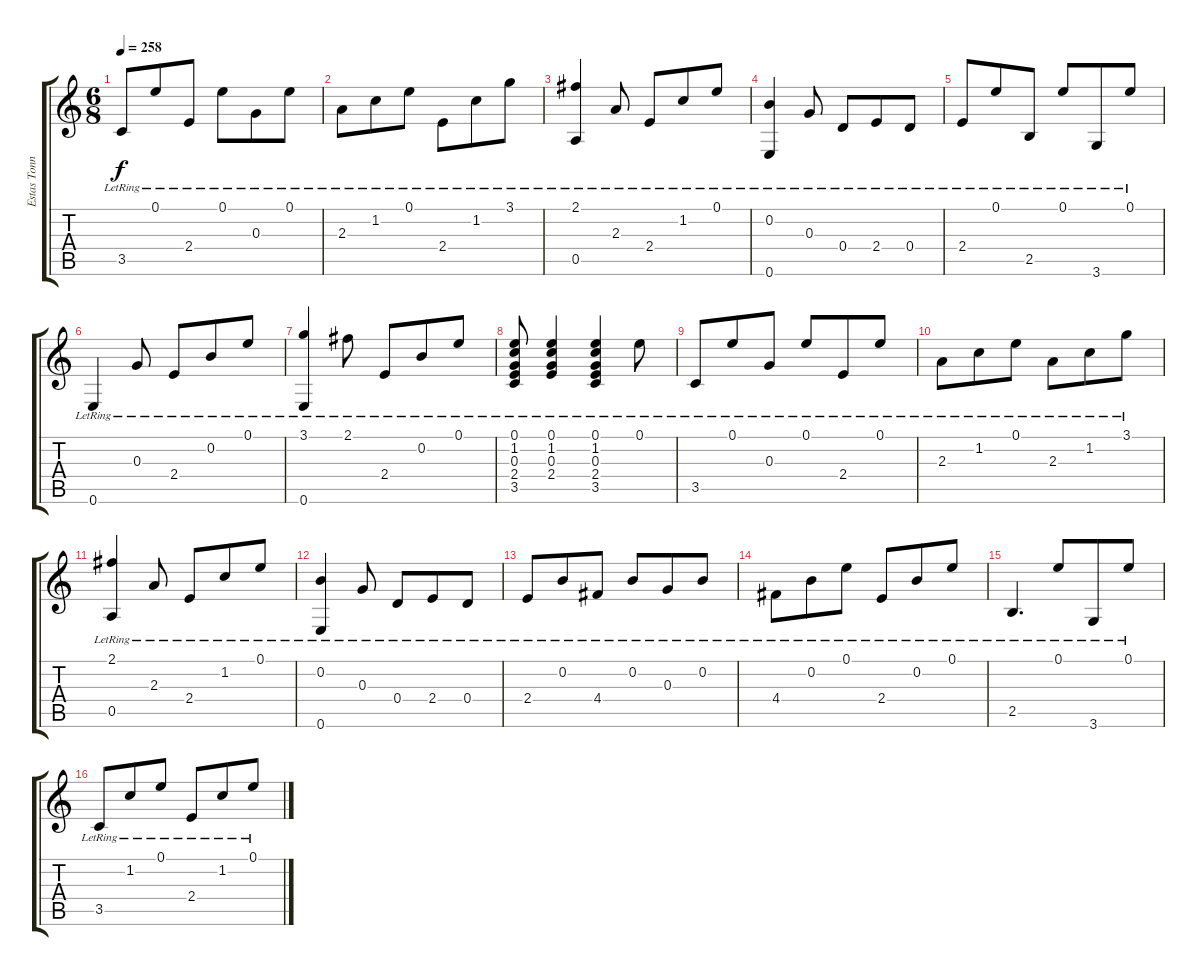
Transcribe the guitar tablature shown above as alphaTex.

\track ("Estas Tonne" "Estas Tonn") {instrument acousticguitarnylon}
\staff {score tabs}
\tuning (E4 B3 G3 D3 A2 E2) {hide}
\ts (6 8)
\tempo 258
\clef g2
\ks c
3.5{lr}.8{dy f} 0.1{lr}.8 2.4{lr}.8 0.1{lr}.8 0.3{lr}.8 0.1{lr}.8 |
2.3{lr}.8 1.2{lr}.8 0.1{lr}.8 2.4{lr}.8 1.2{lr}.8 3.1{lr}.8 |
(2.1{lr} 0.5{lr}).4 2.3{lr}.8 2.4{lr}.8 1.2{lr}.8 0.1{lr}.8 |
(0.2{lr} 0.6{lr}).4 0.3{lr}.8 0.4{lr}.8 2.4{lr}.8 0.4{lr}.8 |
2.4{lr}.8 0.1{lr}.8 2.5{lr}.8 0.1{lr}.8 3.6{lr}.8 0.1{lr}.8 |
0.6{lr}.4 0.3{lr}.8 2.4{lr}.8 0.2{lr}.8 0.1{lr}.8 |
(3.1{lr} 0.6{lr}).4 2.1{lr}.8 2.4{lr}.8 0.2{lr}.8 0.1{lr}.8 |
(0.1{lr} 1.2{lr} 0.3{lr} 2.4{lr} 3.5{lr}).8 (0.1{lr} 1.2{lr} 0.3{lr} 2.4{lr}).4 (0.1{lr} 1.2{lr} 0.3{lr} 2.4{lr} 3.5{lr}).4 0.1{lr}.8 |
3.5{lr}.8 0.1{lr}.8 0.3{lr}.8 0.1{lr}.8 2.4{lr}.8 0.1{lr}.8 |
2.3{lr}.8 1.2{lr}.8 0.1{lr}.8 2.3{lr}.8 1.2{lr}.8 3.1{lr}.8 |
(2.1{lr} 0.5{lr}).4 2.3{lr}.8 2.4{lr}.8 1.2{lr}.8 0.1{lr}.8 |
(0.2{lr} 0.6{lr}).4 0.3{lr}.8 0.4{lr}.8 2.4{lr}.8 0.4{lr}.8 |
2.4{lr}.8 0.2{lr}.8 4.4{lr}.8 0.2{lr}.8 0.3{lr}.8 0.2{lr}.8 |
4.4{lr}.8 0.2{lr}.8 0.1{lr}.8 2.4{lr}.8 0.2{lr}.8 0.1{lr}.8 |
2.5{lr}.4{d} 0.1{lr}.8 3.6{lr}.8 0.1{lr}.8 |
3.5{lr}.8 1.2{lr}.8 0.1{lr}.8 2.4{lr}.8 1.2{lr}.8 0.1{lr}.8
